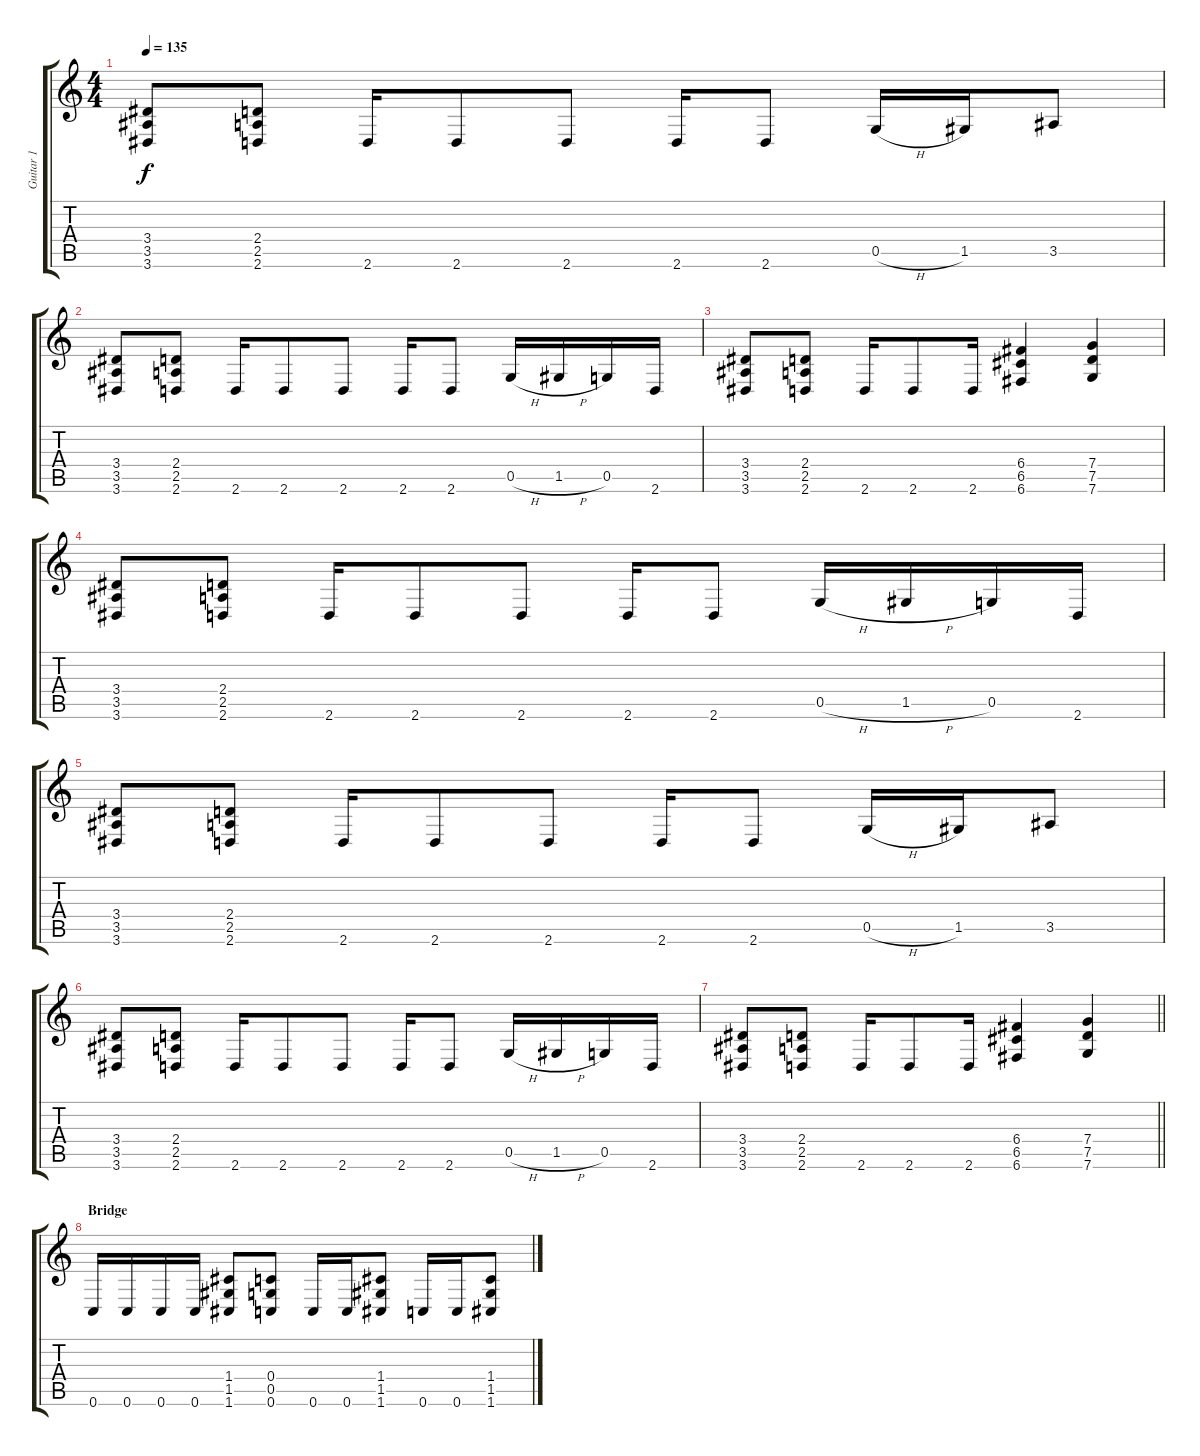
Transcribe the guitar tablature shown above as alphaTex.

\track ("Guitar 1" "Guitar 1") {instrument distortionguitar}
\staff {score tabs}
\tuning (D4 A3 F3 C3 G2 C2) {hide}
\ts (4 4)
\tempo 135
\clef g2
\ks c
(3.4 3.5 3.6).8{dy f} (2.4 2.5 2.6).8 2.6.16 2.6.8 2.6.8 2.6.16 2.6.8 0.5{h}.16 1.5.16 3.5.8 |
(3.4 3.5 3.6).8 (2.4 2.5 2.6).8 2.6.16 2.6.8 2.6.8 2.6.16 2.6.8 0.5{h}.16 1.5{h}.16 0.5.16 2.6.16 |
(3.4 3.5 3.6).8 (2.4 2.5 2.6).8 2.6.16 2.6.8 2.6.16 (6.4 6.5 6.6).4 (7.4 7.5 7.6).4 |
(3.4 3.5 3.6).8 (2.4 2.5 2.6).8 2.6.16 2.6.8 2.6.8 2.6.16 2.6.8 0.5{h}.16 1.5{h}.16 0.5.16 2.6.16 |
(3.4 3.5 3.6).8 (2.4 2.5 2.6).8 2.6.16 2.6.8 2.6.8 2.6.16 2.6.8 0.5{h}.16 1.5.16 3.5.8 |
(3.4 3.5 3.6).8 (2.4 2.5 2.6).8 2.6.16 2.6.8 2.6.8 2.6.16 2.6.8 0.5{h}.16 1.5{h}.16 0.5.16 2.6.16 |
\barLineRight lightlight
(3.4 3.5 3.6).8 (2.4 2.5 2.6).8 2.6.16 2.6.8 2.6.16 (6.4 6.5 6.6).4 (7.4 7.5 7.6).4 |
\section ("" "Bridge")
0.6.16 0.6.16 0.6.16 0.6.16 (1.4 1.5 1.6).8 (0.4 0.5 0.6).8 0.6.16 0.6.16 (1.4 1.5 1.6).8 0.6.16 0.6.16 (1.4 1.5 1.6).8
